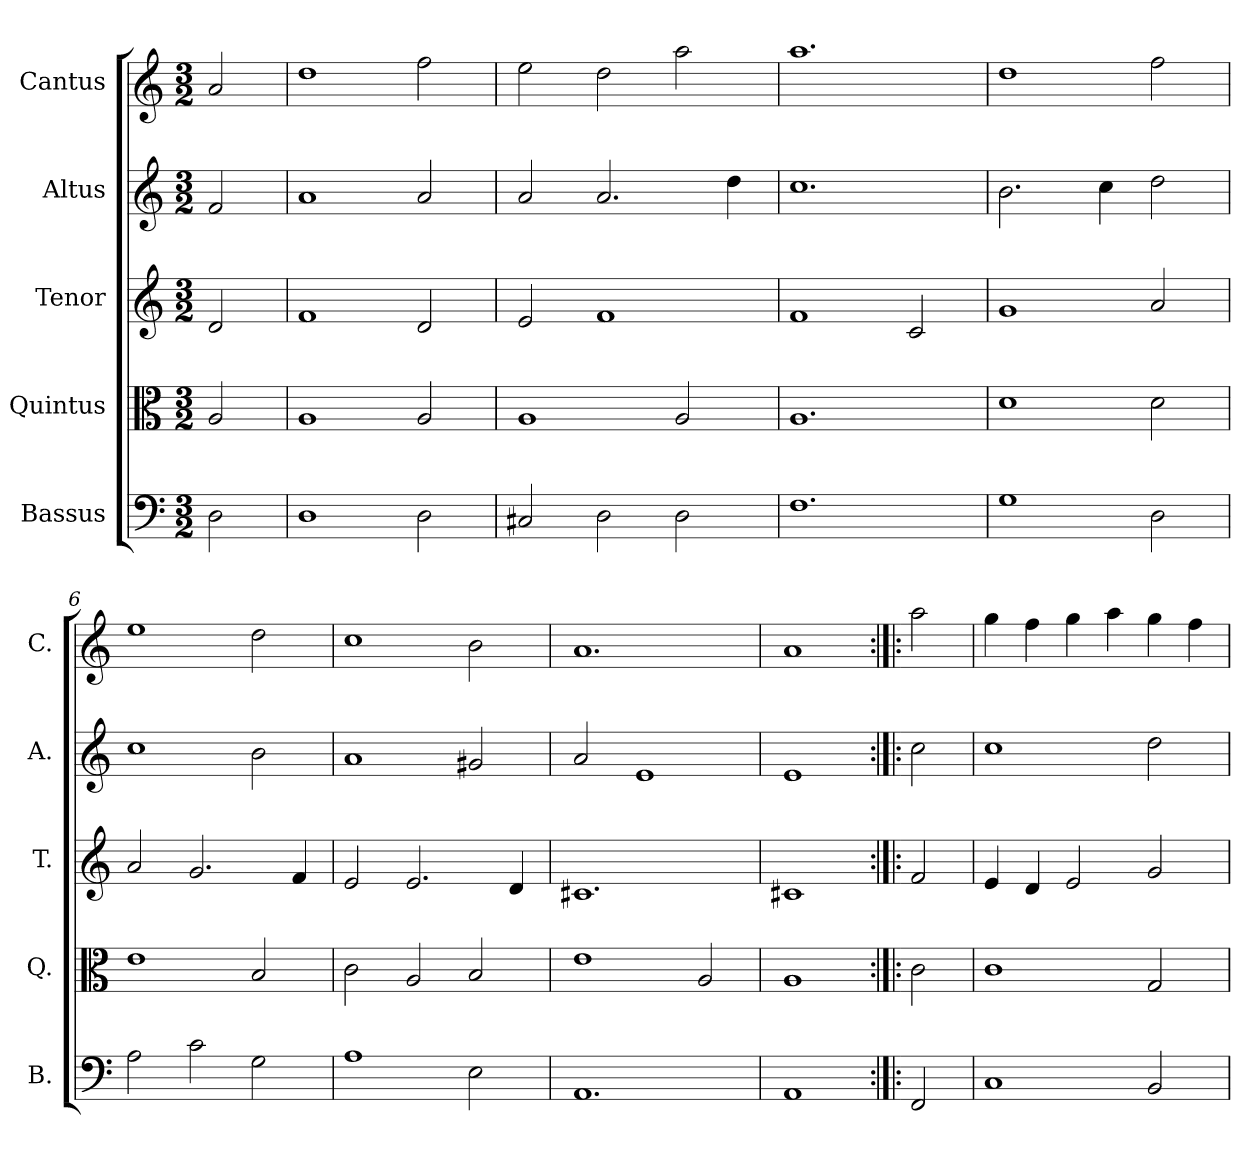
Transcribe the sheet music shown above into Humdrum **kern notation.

**kern	**kern	**kern	**kern	**kern
*part5	*part4	*part3	*part2	*part1
*staff5	*staff4	*staff3	*staff2	*staff1
*I"Bassus	*I"Quintus	*I"Tenor	*I"Altus	*I"Cantus
*I'B.	*I'Q.	*I'T.	*I'A.	*I'C.
*clefF4	*clefC3	*clefG2	*clefG2	*clefG2
*k[]	*k[]	*k[]	*k[]	*k[]
*M3/2	*M3/2	*M3/2	*M3/2	*M3/2
=1	=1	=1	=1	=1
2D\	2A/	2d/	2f/	2a/
=2	=2	=2	=2	=2
1D	1A	1f	1a	1dd
2D\	2A/	2d/	2a/	2ff\
=3	=3	=3	=3	=3
2C#X/	1A	2e/	2a/	2ee\
2D\	.	1f	2.a/	2dd\
2D\	2A/	.	.	2aa\
.	.	.	4dd\	.
=4	=4	=4	=4	=4
1.F	1.A	1f	1.cc	1.aa
.	.	2c/	.	.
=5	=5	=5	=5	=5
1G	1d	1g	2.b\	1dd
.	.	.	4cc\	.
2D\	2d\	2a/	2dd\	2ff\
=6	=6	=6	=6	=6
2A\	1e	2a/	1cc	1ee
2c\	.	2.g/	.	.
2G\	2B/	.	2b\	2dd\
.	.	4f/	.	.
!!LO:LB:g=z
=7	=7	=7	=7	=7
1A	2c\	2e/	1a	1cc
.	2A/	2.e/	.	.
2E\	2B/	.	2g#X/	2b\
.	.	4d/	.	.
=8	=8	=8	=8	=8
1.AA	1e	1.c#X	2a/	1.a
.	.	.	1e	.
.	2A/	.	.	.
=9	=9	=9	=9	=9
1AA	1A	1c#X	1e	1a
=10:|!|:	=10:|!|:	=10:|!|:	=10:|!|:	=10:|!|:
2FF/	2c\	2f/	2cc\	2aa\
=11	=11	=11	=11	=11
1C	1c	4e/	1cc	4gg\
.	.	4d/	.	4ff\
.	.	2e/	.	4gg\
.	.	.	.	4aa\
2BB/	2G/	2g/	2dd\	4gg\
.	.	.	.	4ff\
=	=	=	=	=
*-	*-	*-	*-	*-
